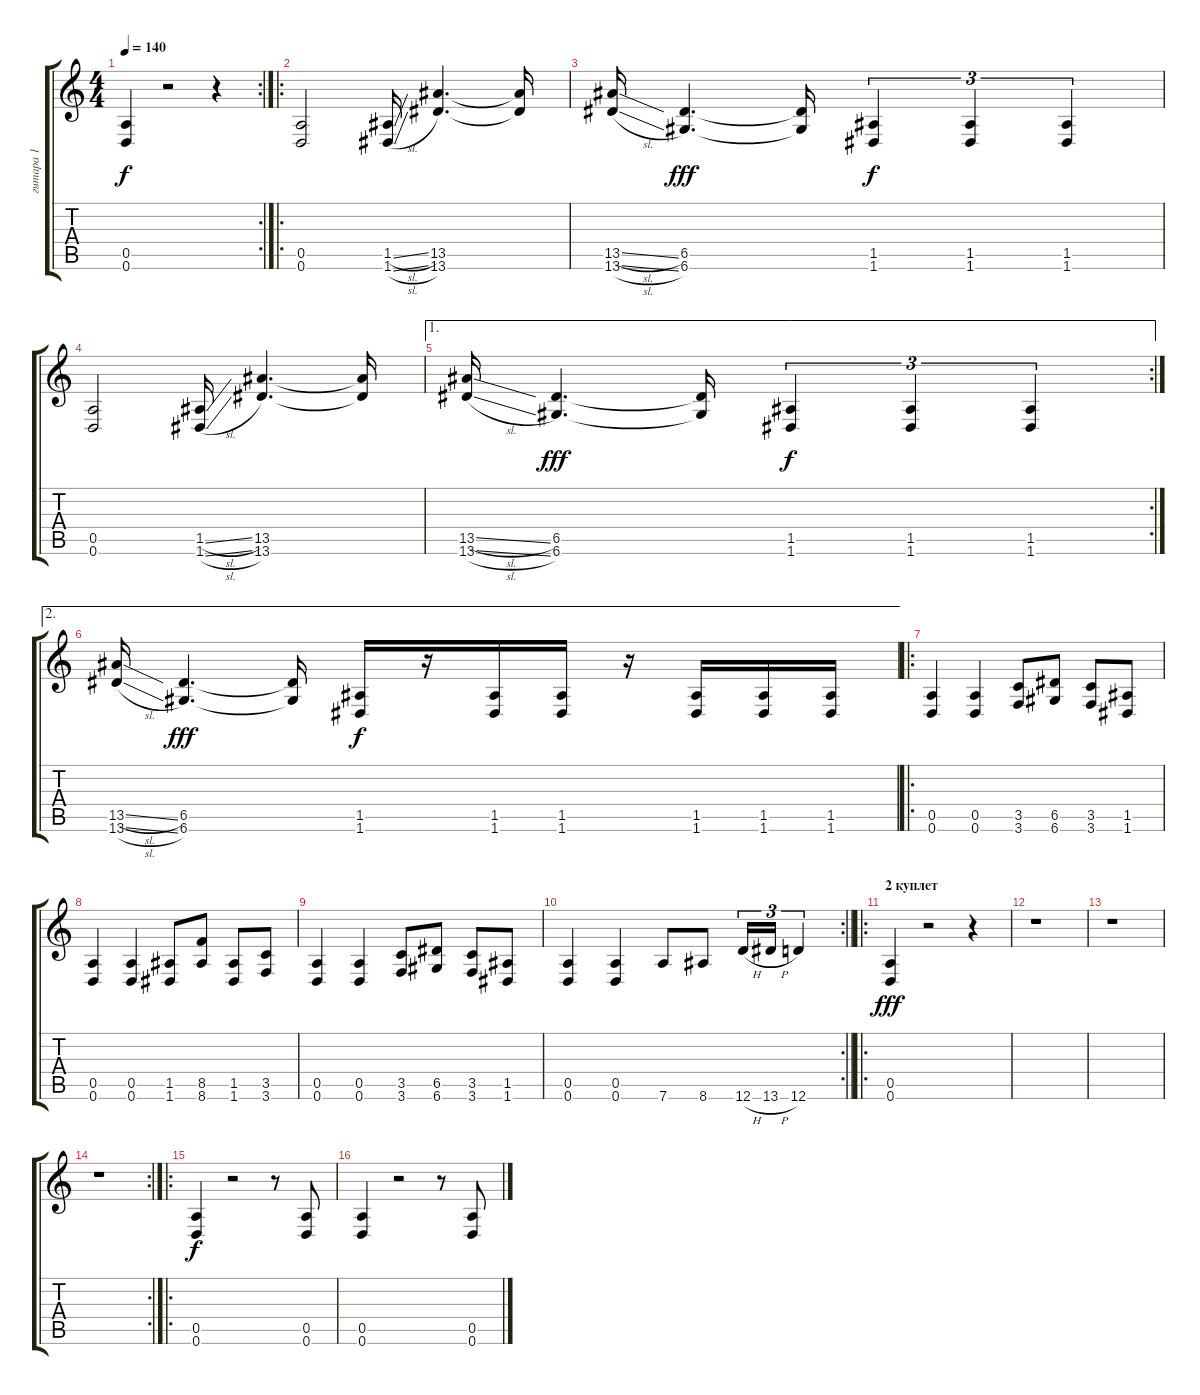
\track ("гитара 1" "гитара 1") {instrument overdrivenguitar}
\staff {score tabs}
\tuning (E4 B3 G3 D3 A2 D2) {hide}
\rc 2
\ts (4 4)
\tempo 140
\clef g2
\ks c
(0.5 0.6).4{dy f} r.2 r.4 |
\ro
(0.5 0.6).2 (1.5{sl} 1.6{sl}).16 (13.5 13.6).4{d} (13.5{t} 13.6{t}).16 |
(13.5{sl} 13.6{sl}).16 (6.5 6.6).4{d dy fff} (6.5{t} 6.6{t}).16 (1.5 1.6).4{tu (3 2) dy f} (1.5 1.6).4{tu (3 2)} (1.5 1.6).4{tu (3 2)} |
(0.5 0.6).2 (1.5{sl} 1.6{sl}).16 (13.5 13.6).4{d} (13.5{t} 13.6{t}).16 |
\ae 1
\rc 2
(13.5{sl} 13.6{sl}).16 (6.5 6.6).4{d dy fff} (6.5{t} 6.6{t}).16 (1.5 1.6).4{tu (3 2) dy f} (1.5 1.6).4{tu (3 2)} (1.5 1.6).4{tu (3 2)} |
\ae 2
(13.5{sl} 13.6{sl}).16 (6.5 6.6).4{d dy fff} (6.5{t} 6.6{t}).16 (1.5 1.6).16{dy f} r.16 (1.5 1.6).16 (1.5 1.6).16 r.16 (1.5 1.6).16 (1.5 1.6).16 (1.5 1.6).16 |
\ro
(0.5 0.6).4 (0.5 0.6).4 (3.5 3.6).8 (6.5 6.6).8 (3.5 3.6).8 (1.5 1.6).8 |
(0.5 0.6).4 (0.5 0.6).4 (1.5 1.6).8 (8.5 8.6).8 (1.5 1.6).8 (3.5 3.6).8 |
(0.5 0.6).4 (0.5 0.6).4 (3.5 3.6).8 (6.5 6.6).8 (3.5 3.6).8 (1.5 1.6).8 |
\rc 2
\barLineRight lightlight
(0.5 0.6).4 (0.5 0.6).4 7.6.8 8.6.8 12.6{h}.16{tu (3 2)} 13.6{h}.16{tu (3 2)} 12.6.4{tu (3 2)} |
\ro
\section ("" "2 куплет")
(0.5 0.6).4{dy fff} r.2 r.4 |
r.1 |
r.1 |
\rc 2
r.1 |
\ro
(0.5 0.6).4{dy f} r.2 r.8 (0.5 0.6).8 |
(0.5 0.6).4 r.2 r.8 (0.5 0.6).8
